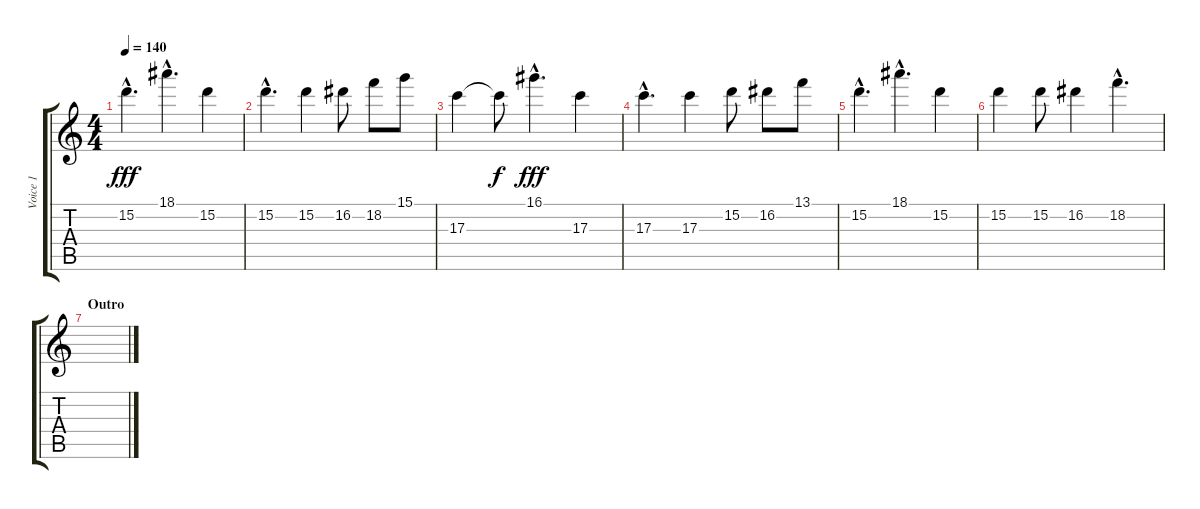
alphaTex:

\track ("Voice 1" "Voice 1") {instrument electricguitarjazz}
\staff {score tabs}
\tuning (E4 B3 G3 D3 A2 E2) {hide}
\ts (4 4)
\tempo 140
\clef g2
\ks c
15.2{hac}.4{d dy fff} 18.1{hac}.4{d} 15.2.4 |
15.2{hac}.4{d} 15.2.4 16.2.8 18.2.8 15.1.8 |
17.3.4 17.3{t}.8{dy f} 16.1{hac}.4{d dy fff} 17.3.4 |
17.3{hac}.4{d} 17.3.4 15.2.8 16.2.8 13.1.8 |
15.2{hac}.4{d} 18.1{hac}.4{d} 15.2.4 |
15.2.4 15.2.8 16.2.4 18.2{hac}.4{d} |
\section ("" "Outro")
